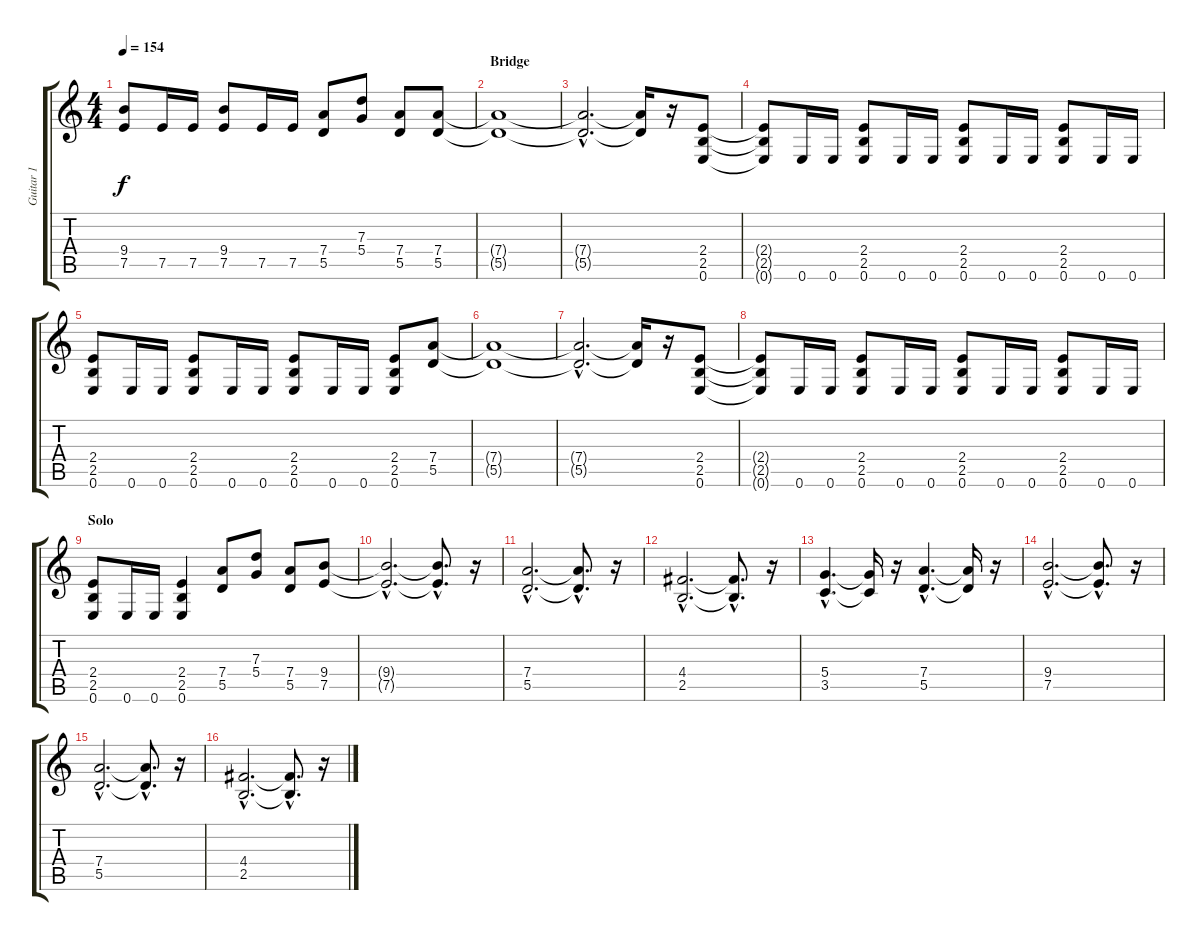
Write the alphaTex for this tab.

\track ("Guitar 1" "Guitar 1") {instrument distortionguitar}
\staff {score tabs}
\tuning (E4 B3 G3 D3 A2 E2) {hide}
\ts (4 4)
\tempo 154
\clef g2
\ks c
(9.4 7.5).8{dy f} 7.5.16 7.5.16 (9.4 7.5).8 7.5.16 7.5.16 (7.4 5.5).8 (7.3 5.4).8 (7.4 5.5).8 (7.4 5.5).8 |
\section ("" "Bridge")
(7.4{t} 5.5{t}).1 |
(7.4{hac t} 5.5{hac t}).2{d} (7.4{t} 5.5{t}).16 r.16 (2.4 2.5 0.6).8 |
(2.4{t} 2.5{t} 0.6{t}).8 0.6.16 0.6.16 (2.4 2.5 0.6).8 0.6.16 0.6.16 (2.4 2.5 0.6).8 0.6.16 0.6.16 (2.4 2.5 0.6).8 0.6.16 0.6.16 |
(2.4 2.5 0.6).8 0.6.16 0.6.16 (2.4 2.5 0.6).8 0.6.16 0.6.16 (2.4 2.5 0.6).8 0.6.16 0.6.16 (2.4 2.5 0.6).8 (7.4 5.5).8 |
(7.4{t} 5.5{t}).1 |
(7.4{hac t} 5.5{hac t}).2{d} (7.4{t} 5.5{t}).16 r.16 (2.4 2.5 0.6).8 |
(2.4{t} 2.5{t} 0.6{t}).8 0.6.16 0.6.16 (2.4 2.5 0.6).8 0.6.16 0.6.16 (2.4 2.5 0.6).8 0.6.16 0.6.16 (2.4 2.5 0.6).8 0.6.16 0.6.16 |
\section ("" "Solo")
(2.4 2.5 0.6).8 0.6.16 0.6.16 (2.4 2.5 0.6).4 (7.4 5.5).8 (7.3 5.4).8 (7.4 5.5).8 (9.4 7.5).8 |
(9.4{hac t} 7.5{hac t}).2{d} (9.4{hac t} 7.5{hac t}).8{d} r.16 |
(7.4{hac} 5.5{hac}).2{d} (7.4{hac t} 5.5{hac t}).8{d} r.16 |
(4.4{hac} 2.5{hac}).2{d} (4.4{hac t} 2.5{hac t}).8{d} r.16 |
(5.4{hac} 3.5{hac}).4{d} (5.4{t} 3.5{t}).16 r.16 (7.4{hac} 5.5{hac}).4{d} (7.4{t} 5.5{t}).16 r.16 |
(9.4{hac} 7.5{hac}).2{d} (9.4{hac t} 7.5{hac t}).8{d} r.16 |
(7.4{hac} 5.5{hac}).2{d} (7.4{hac t} 5.5{hac t}).8{d} r.16 |
(4.4{hac} 2.5{hac}).2{d} (4.4{hac t} 2.5{hac t}).8{d} r.16
